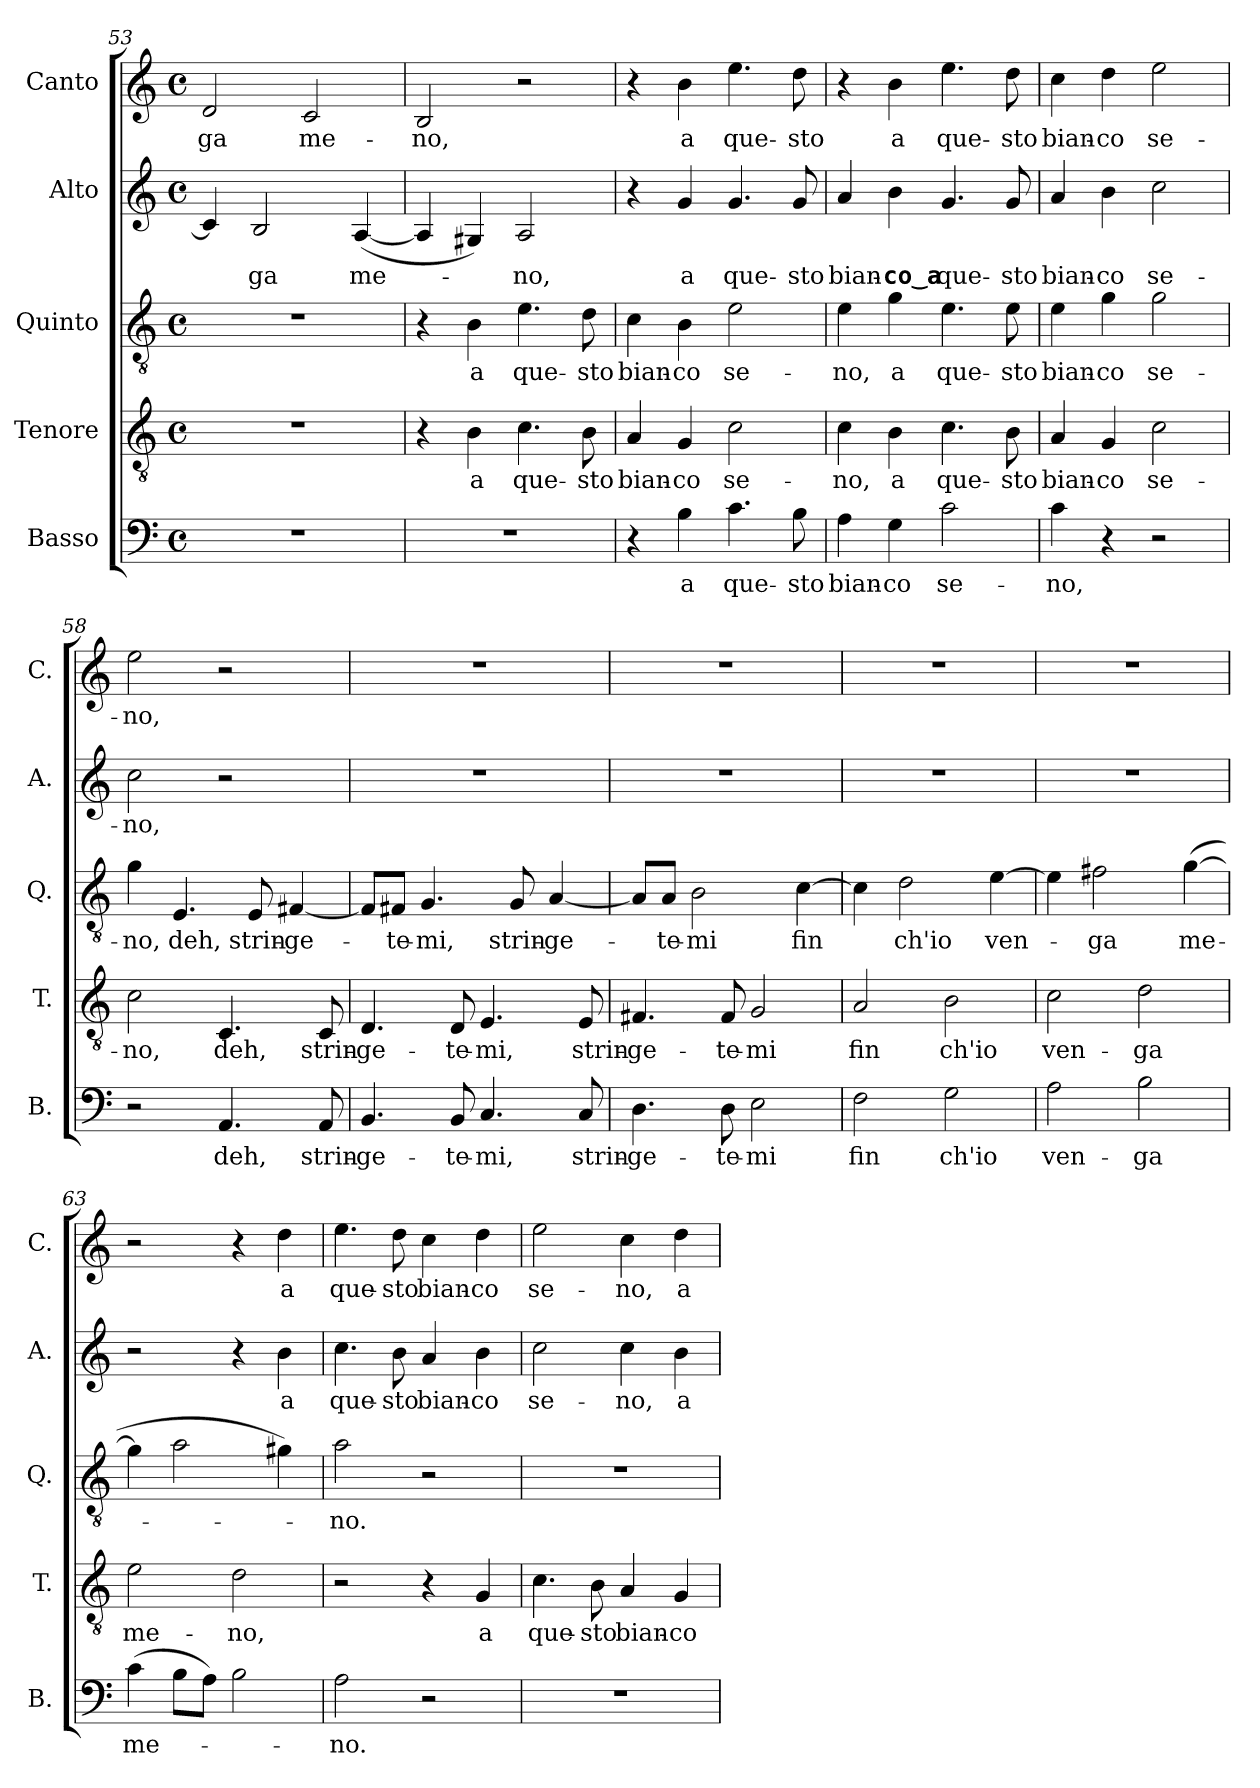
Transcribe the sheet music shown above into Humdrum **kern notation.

**kern	**text	**kern	**text	**kern	**text	**kern	**text	**kern	**text
*part5	*part5	*part4	*part4	*part3	*part3	*part2	*part2	*part1	*part1
*staff5	*staff5	*staff4	*staff4	*staff3	*staff3	*staff2	*staff2	*staff1	*staff1
*I"Basso	*	*I"Tenore	*	*I"Quinto	*	*I"Alto	*	*I"Canto	*
*I'B.	*	*I'T.	*	*I'Q.	*	*I'A.	*	*I'C.	*
*clefF4	*	*clefGv2	*	*clefGv2	*	*clefG2	*	*clefG2	*
*k[]	*	*k[]	*	*k[]	*	*k[]	*	*k[]	*
*M4/4	*	*M4/4	*	*M4/4	*	*M4/4	*	*M4/4	*
*met(c)	*	*met(c)	*	*met(c)	*	*met(c)	*	*met(c)	*
=53	=53	=53	=53	=53	=53	=53	=53	=53	=53
1r	.	1r	.	1r	.	4c/]	.	2d/	-ga
.	.	.	.	.	.	2B/	-ga	.	.
.	.	.	.	.	.	.	.	2c/	me-
.	.	.	.	.	.	(>[4A/	me-	.	.
!!LO:PB:g=z
=54	=54	=54	=54	=54	=54	=54	=54	=54	=54
1r	.	4r	.	4r	.	4A/]	.	2B/	-no,
.	.	4B\	a	4B\	a	4G#X/)	.	.	.
.	.	4.c\	que-	4.e\	que-	2A/	-no,	2r	.
.	.	8B\	-sto	8d\	-sto	.	.	.	.
=55	=55	=55	=55	=55	=55	=55	=55	=55	=55
4r	.	4A/	bian-	4c\	bian-	4r	.	4r	.
4B\	a	4G/	-co	4B\	-co	4g/	a	4b\	a
4.c\	que-	2c\	se-	2e\	se-	4.g/	que-	4.ee\	que-
8B\	-sto	.	.	.	.	8g/	-sto	8dd\	-sto
=56	=56	=56	=56	=56	=56	=56	=56	=56	=56
4A\	bian-	4c\	-no,	4e\	-no,	4a/	bian-	4r	.
4G\	-co	4B\	a	4g\	a	4b\	co‿a	4b\	a
2c\	se-	4.c\	que-	4.e\	que-	4.g/	que-	4.ee\	que-
.	.	8B\	-sto	8e\	-sto	8g/	-sto	8dd\	-sto
=57	=57	=57	=57	=57	=57	=57	=57	=57	=57
4c\	-no,	4A/	bian-	4e\	bian-	4a/	bian-	4cc\	bian-
4r	.	4G/	-co	4g\	-co	4b\	-co	4dd\	-co
2r	.	2c\	se-	2g\	se-	2cc\	se-	2ee\	se-
=58	=58	=58	=58	=58	=58	=58	=58	=58	=58
2r	.	2c\	-no,	4g\	-no,	2cc\	-no,	2ee\	-no,
.	.	.	.	4.E/	deh,	.	.	.	.
4.AA/	deh,	4.C/	deh,	.	.	2r	.	2r	.
.	.	.	.	8E/	strin-	.	.	.	.
.	.	.	.	[4F#X/	-ge-	.	.	.	.
8AA/	strin-	8C/	strin-	.	.	.	.	.	.
!!LO:LB:g=z
=59	=59	=59	=59	=59	=59	=59	=59	=59	=59
4.BB/	-ge-	4.D/	-ge-	8F#/L]	.	1r	.	1r	.
.	.	.	.	8F#X/J	-te-	.	.	.	.
.	.	.	.	4.G/	-mi,	.	.	.	.
8BB/	-te-	8D/	-te-	.	.	.	.	.	.
4.C/	-mi,	4.E/	-mi,	.	.	.	.	.	.
.	.	.	.	8G/	strin-	.	.	.	.
.	.	.	.	[4A/	-ge-	.	.	.	.
8C/	strin-	8E/	strin-	.	.	.	.	.	.
=60	=60	=60	=60	=60	=60	=60	=60	=60	=60
4.D\	-ge-	4.F#X/	-ge-	8A/L]	.	1r	.	1r	.
.	.	.	.	8A/J	-te-	.	.	.	.
.	.	.	.	2B\	-mi	.	.	.	.
8D\	-te-	8F#/	-te-	.	.	.	.	.	.
2E\	-mi	2G/	-mi	.	.	.	.	.	.
.	.	.	.	[4c\	fin	.	.	.	.
=61	=61	=61	=61	=61	=61	=61	=61	=61	=61
2F\	fin	2A/	fin	4c\]	.	1r	.	1r	.
.	.	.	.	2d\	ch'io	.	.	.	.
2G\	ch'io	2B\	ch'io	.	.	.	.	.	.
.	.	.	.	[4e\	ven-	.	.	.	.
=62	=62	=62	=62	=62	=62	=62	=62	=62	=62
2A\	ven-	2c\	ven-	4e\]	.	1r	.	1r	.
.	.	.	.	2f#X\	-ga	.	.	.	.
2B\	-ga	2d\	-ga	.	.	.	.	.	.
.	.	.	.	(>[4g\	me-	.	.	.	.
=63	=63	=63	=63	=63	=63	=63	=63	=63	=63
(>4c\	me-	2e\	me-	4g\]	.	2r	.	2r	.
8B\L	.	.	.	2a\	.	.	.	.	.
8A\J)	.	.	.	.	.	.	.	.	.
2B\	.	2d\	-no,	.	.	4r	.	4r	.
.	.	.	.	4g#X\)	.	4b\	a	4dd\	a
!!LO:PB:g=z
=64	=64	=64	=64	=64	=64	=64	=64	=64	=64
2A\	-no.	2r	.	2a\	-no.	4.cc\	que-	4.ee\	que-
.	.	.	.	.	.	8b\	-sto	8dd\	-sto
2r	.	4r	.	2r	.	4a/	bian-	4cc\	bian-
.	.	4G/	a	.	.	4b\	-co	4dd\	-co
=65	=65	=65	=65	=65	=65	=65	=65	=65	=65
1r	.	4.c\	que-	1r	.	2cc\	se-	2ee\	se-
.	.	8B\	-sto	.	.	.	.	.	.
.	.	4A/	bian-	.	.	4cc\	-no,	4cc\	-no,
.	.	4G/	-co	.	.	4b\	a	4dd\	a
=	=	=	=	=	=	=	=	=	=
*-	*-	*-	*-	*-	*-	*-	*-	*-	*-
